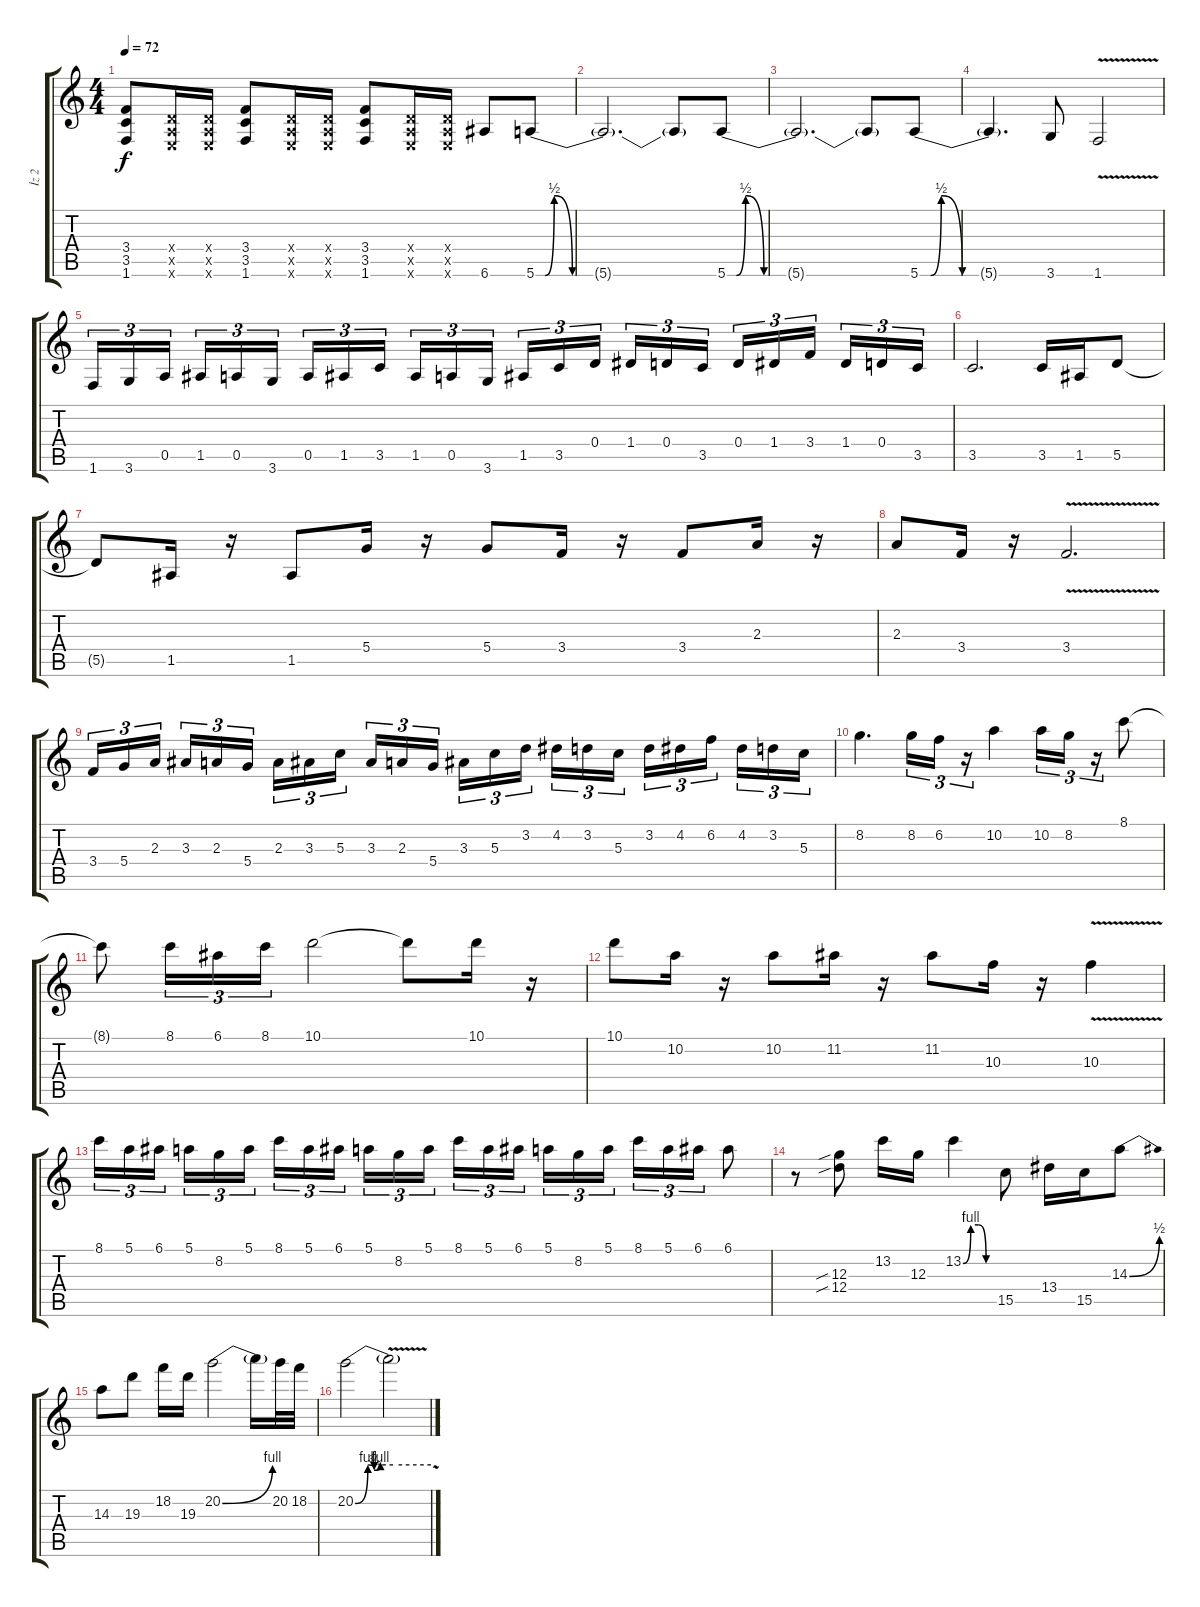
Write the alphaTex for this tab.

\track ("İz 2" "İz 2") {instrument overdrivenguitar}
\staff {score tabs}
\tuning (E4 B3 G3 D3 A2 E2) {hide}
\ts (4 4)
\tempo 72
\clef g2
\ks c
(3.4 3.5 1.6).8{dy f} (0.4{x} 0.5{x} 0.6{x}).16 (0.4{x} 0.5{x} 0.6{x}).16 (3.4 3.5 1.6).8 (0.4{x} 0.5{x} 0.6{x}).16 (0.4{x} 0.5{x} 0.6{x}).16 (3.4 3.5 1.6).8 (0.4{x} 0.5{x} 0.6{x}).16 (0.4{x} 0.5{x} 0.6{x}).16 6.6.8{volume 16} 5.6{be (custom 0 0 3 0 6 2 12 0 20 0 25 0 40 0 60 0)}.8 |
5.6{t}.2{d} 5.6{t}.8 5.6{be (custom 0 0 3 0 6 2 12 0 20 0 25 0 40 0 60 0)}.8 |
5.6{t}.2{d} 5.6{t}.8 5.6{be (custom 0 0 5 0 10 2 20 0 25 0 40 0 60 0)}.8 |
5.6{t}.4{d} 3.6.8 1.6{v}.2 |
1.6.16{tu (3 2)} 3.6.16{tu (3 2)} 0.5.16{tu (3 2) beam splitsecondary} 1.5.16{tu (3 2)} 0.5.16{tu (3 2)} 3.6.16{tu (3 2)} 0.5.16{tu (3 2)} 1.5.16{tu (3 2)} 3.5.16{tu (3 2) beam splitsecondary} 1.5.16{tu (3 2)} 0.5.16{tu (3 2)} 3.6.16{tu (3 2)} 1.5.16{tu (3 2)} 3.5.16{tu (3 2)} 0.4.16{tu (3 2) beam splitsecondary} 1.4.16{tu (3 2)} 0.4.16{tu (3 2)} 3.5.16{tu (3 2)} 0.4.16{tu (3 2)} 1.4.16{tu (3 2)} 3.4.16{tu (3 2) beam splitsecondary} 1.4.16{tu (3 2)} 0.4.16{tu (3 2)} 3.5.16{tu (3 2)} |
3.5.2{d} 3.5.16 1.5.16 5.5.8 |
5.5{t}.8 1.5.16 r.16 1.5.8 5.4.16 r.16 5.4.8 3.4.16 r.16 3.4.8 2.3.16 r.16 |
2.3.8 3.4.16 r.16 3.4{v}.2{d} |
3.4.16{tu (3 2)} 5.4.16{tu (3 2)} 2.3.16{tu (3 2) beam splitsecondary} 3.3.16{tu (3 2)} 2.3.16{tu (3 2)} 5.4.16{tu (3 2)} 2.3.16{tu (3 2)} 3.3.16{tu (3 2)} 5.3.16{tu (3 2) beam splitsecondary} 3.3.16{tu (3 2)} 2.3.16{tu (3 2)} 5.4.16{tu (3 2)} 3.3.16{tu (3 2)} 5.3.16{tu (3 2)} 3.2.16{tu (3 2) beam splitsecondary} 4.2.16{tu (3 2)} 3.2.16{tu (3 2)} 5.3.16{tu (3 2)} 3.2.16{tu (3 2)} 4.2.16{tu (3 2)} 6.2.16{tu (3 2) beam splitsecondary} 4.2.16{tu (3 2)} 3.2.16{tu (3 2)} 5.3.16{tu (3 2)} |
8.2.4{d} 8.2.16{tu (3 2)} 6.2.16{tu (3 2)} r.16{tu (3 2)} 10.2.4 10.2.16{tu (3 2)} 8.2.16{tu (3 2)} r.16{tu (3 2)} 8.1.8 |
8.1{t}.8 8.1.16{tu (3 2)} 6.1.16{tu (3 2)} 8.1.16{tu (3 2)} 10.1.2 10.1{t}.8 10.1.16 r.16 |
10.1.8 10.2.16 r.16 10.2.8 11.2.16 r.16 11.2.8 10.3.16 r.16 10.3{v}.4 |
8.1.16{tu (3 2)} 5.1.16{tu (3 2)} 6.1.16{tu (3 2) beam splitsecondary} 5.1.16{tu (3 2)} 8.2.16{tu (3 2)} 5.1.16{tu (3 2)} 8.1.16{tu (3 2)} 5.1.16{tu (3 2)} 6.1.16{tu (3 2) beam splitsecondary} 5.1.16{tu (3 2)} 8.2.16{tu (3 2)} 5.1.16{tu (3 2)} 8.1.16{tu (3 2)} 5.1.16{tu (3 2)} 6.1.16{tu (3 2) beam splitsecondary} 5.1.16{tu (3 2)} 8.2.16{tu (3 2)} 5.1.16{tu (3 2)} 8.1.16{tu (3 2)} 5.1.16{tu (3 2)} 6.1.16{tu (3 2)} 6.1.8 |
r.8 (12.3{sib} 12.4{sib}).8 13.2.16 12.3.16 13.2{be (custom 0 0 15 4 30 4 45 0 60 0)}.4 15.5.8 13.4.16 15.5.16 14.3{be (bend 0 0 60 2)}.8 |
14.3.8 19.3.8 18.2.16 19.3.16 20.2{be (bend 0 0 60 4)}.2 20.2{t}.16 20.2.32 18.2.32 |
20.2{be (custom 0 0 10 4 15 3 20 4 30 4 60 4)}.2 20.2{v t}.2
